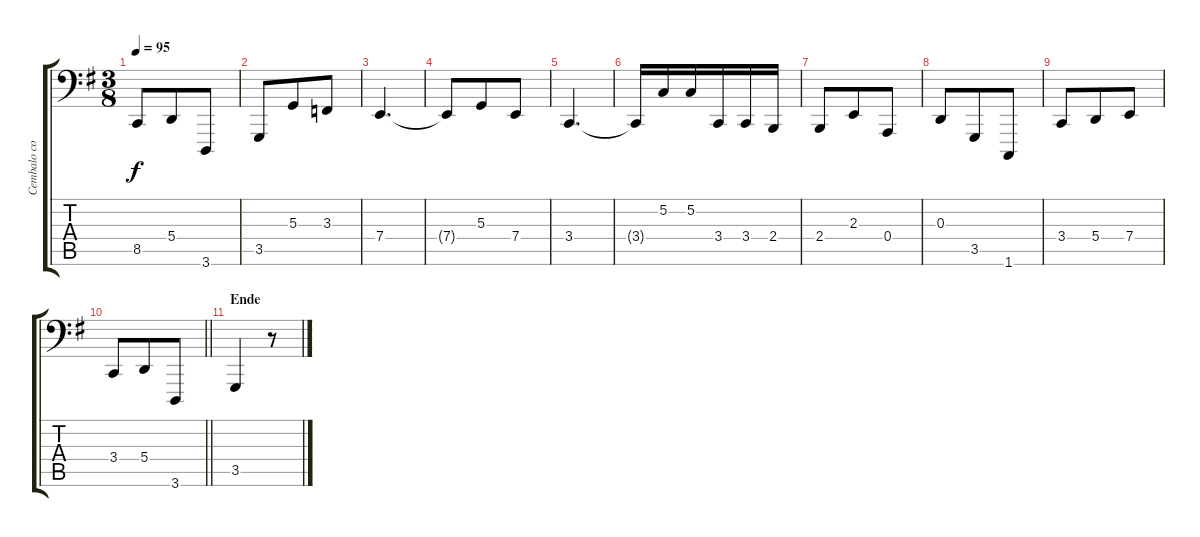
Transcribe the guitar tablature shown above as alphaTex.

\track ("Cembalo concertato." "Cembalo co") {instrument harpsichord}
\staff {score tabs}
\tuning (C3 G2 D2 A1 E1 B0) {hide}
\ts (3 8)
\tempo 95
\clef f4
\ks g
8.5.8{dy f} 5.4.8 3.6.8 |
3.5.8 5.3.8 3.3.8 |
7.4.4{d} |
7.4{t}.8 5.3.8 7.4.8 |
3.4.4{d} |
3.4{t}.16 5.2.16{beam merge} 5.2.16 3.4.16{beam merge} 3.4.16 2.4.16 |
2.4.8 2.3.8 0.4.8 |
0.3.8 3.5.8 1.6.8 |
3.4.8{beam Up} 5.4.8{beam Up} 7.4.8{beam Up} |
\barLineRight lightlight
3.4.8 5.4.8 3.6.8 |
\section ("" "Ende")
3.5.4 r.8
